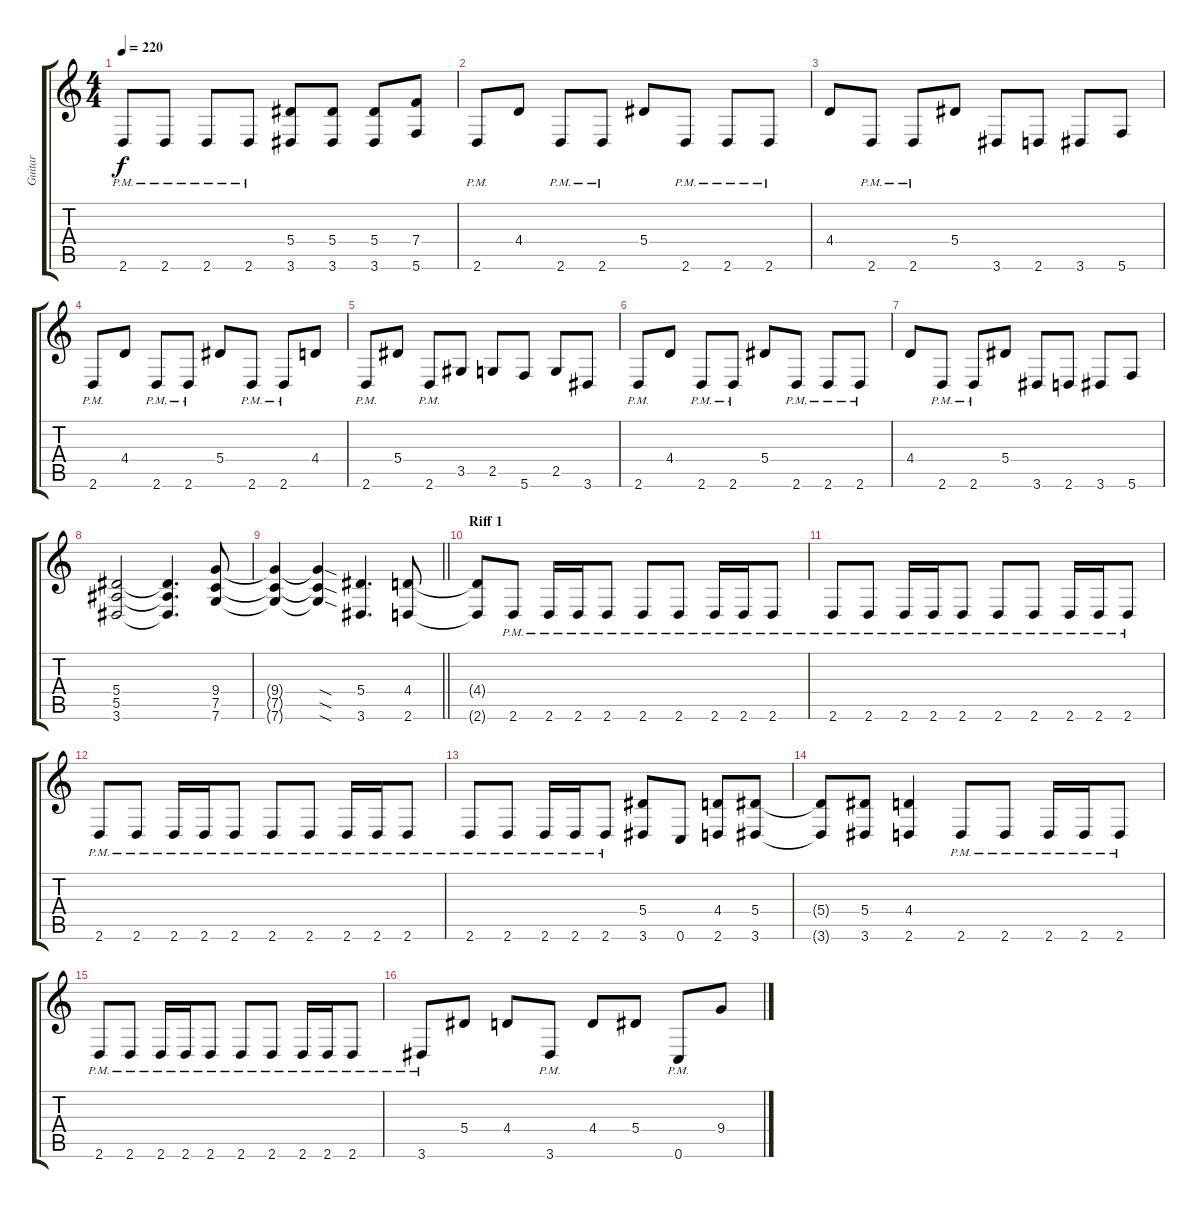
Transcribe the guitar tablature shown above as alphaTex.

\track ("Guitar" "Guitar") {instrument distortionguitar}
\staff {score tabs}
\tuning (C4 G3 Eb3 Bb2 F2 C2) {hide}
\ts (4 4)
\tempo 220
\clef g2
\ks c
2.6{pm}.8{dy f} 2.6{pm}.8 2.6{pm}.8 2.6{pm}.8 (5.4 3.6).8 (5.4 3.6).8 (5.4 3.6).8 (7.4 5.6).8 |
2.6{pm}.8 4.4.8 2.6{pm}.8 2.6{pm}.8 5.4.8 2.6{pm}.8 2.6{pm}.8 2.6{pm}.8 |
4.4.8 2.6{pm}.8 2.6{pm}.8 5.4.8 3.6.8 2.6.8 3.6.8 5.6.8 |
2.6{pm}.8 4.4.8 2.6{pm}.8 2.6{pm}.8 5.4.8 2.6{pm}.8 2.6{pm}.8 4.4.8 |
2.6{pm}.8 5.4.8 2.6{pm}.8 3.5.8 2.5.8 5.6.8 2.5.8 3.6.8 |
2.6{pm}.8 4.4.8 2.6{pm}.8 2.6{pm}.8 5.4.8 2.6{pm}.8 2.6{pm}.8 2.6{pm}.8 |
4.4.8 2.6{pm}.8 2.6{pm}.8 5.4.8 3.6.8 2.6.8 3.6.8 5.6.8 |
(5.4 5.5 3.6).2 (5.4{t} 5.5{t} 3.6{t}).4{d} (9.4 7.5 7.6).8 |
\barLineRight lightlight
(9.4{t} 7.5{t} 7.6{t}).4 (9.4{sod t} 7.5{sod t} 7.6{sod t}).4 (5.4 3.6).4{d} (4.4 2.6).8 |
\section ("" "Riff 1")
(4.4{t} 2.6{t}).8 2.6{pm}.8 2.6{pm}.16 2.6{pm}.16 2.6{pm}.8 2.6{pm}.8 2.6{pm}.8 2.6{pm}.16 2.6{pm}.16 2.6{pm}.8 |
2.6{pm}.8 2.6{pm}.8 2.6{pm}.16 2.6{pm}.16 2.6{pm}.8 2.6{pm}.8 2.6{pm}.8 2.6{pm}.16 2.6{pm}.16 2.6{pm}.8 |
2.6{pm}.8 2.6{pm}.8 2.6{pm}.16 2.6{pm}.16 2.6{pm}.8 2.6{pm}.8 2.6{pm}.8 2.6{pm}.16 2.6{pm}.16 2.6{pm}.8 |
2.6{pm}.8 2.6{pm}.8 2.6{pm}.16 2.6{pm}.16 2.6{pm}.8 (5.4 3.6).8 0.6.8 (4.4 2.6).8 (5.4 3.6).8 |
(5.4{t} 3.6{t}).8 (5.4 3.6).8 (4.4 2.6).4 2.6{pm}.8 2.6{pm}.8 2.6{pm}.16 2.6{pm}.16 2.6{pm}.8 |
2.6{pm}.8 2.6{pm}.8 2.6{pm}.16 2.6{pm}.16 2.6{pm}.8 2.6{pm}.8 2.6{pm}.8 2.6{pm}.16 2.6{pm}.16 2.6{pm}.8 |
3.6{pm}.8 5.4.8 4.4.8 3.6{pm}.8 4.4.8 5.4.8 0.6{pm}.8 9.4.8
